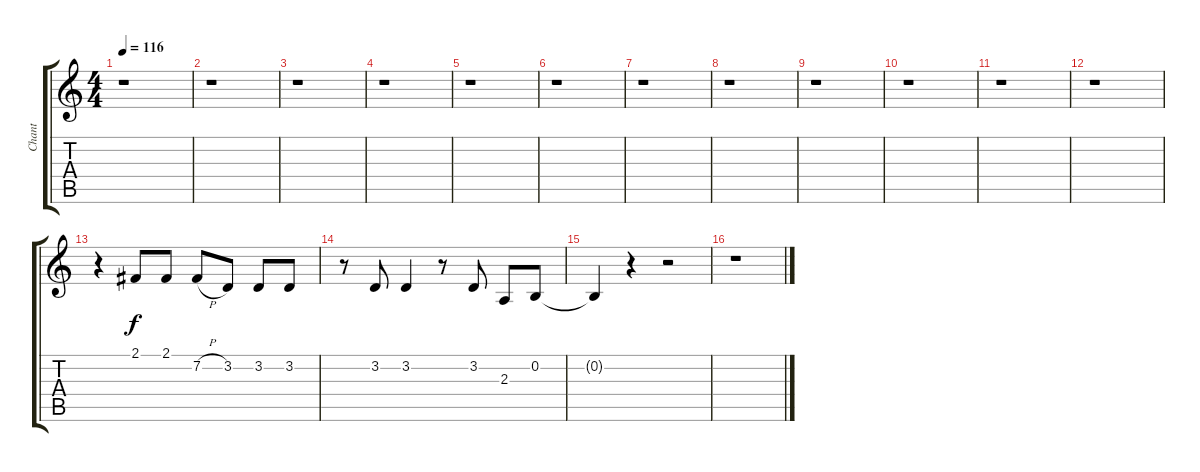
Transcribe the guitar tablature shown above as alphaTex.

\track ("Chant" "Chant") {instrument lead6voice}
\staff {score tabs}
\tuning (E4 B3 G3 D3 A2 E2) {hide}
\ts (4 4)
\tempo 116
\clef g2
\ks c
r.1{dy f} |
r.1 |
r.1 |
r.1 |
r.1 |
r.1 |
r.1 |
r.1 |
r.1 |
r.1 |
r.1 |
r.1 |
r.4 2.1.8 2.1.8 7.2{h}.8 3.2.8 3.2.8 3.2.8 |
r.8 3.2.8 3.2.4 r.8 3.2.8 2.3.8 0.2.8 |
0.2{t}.4 r.4 r.2 |
r.1
